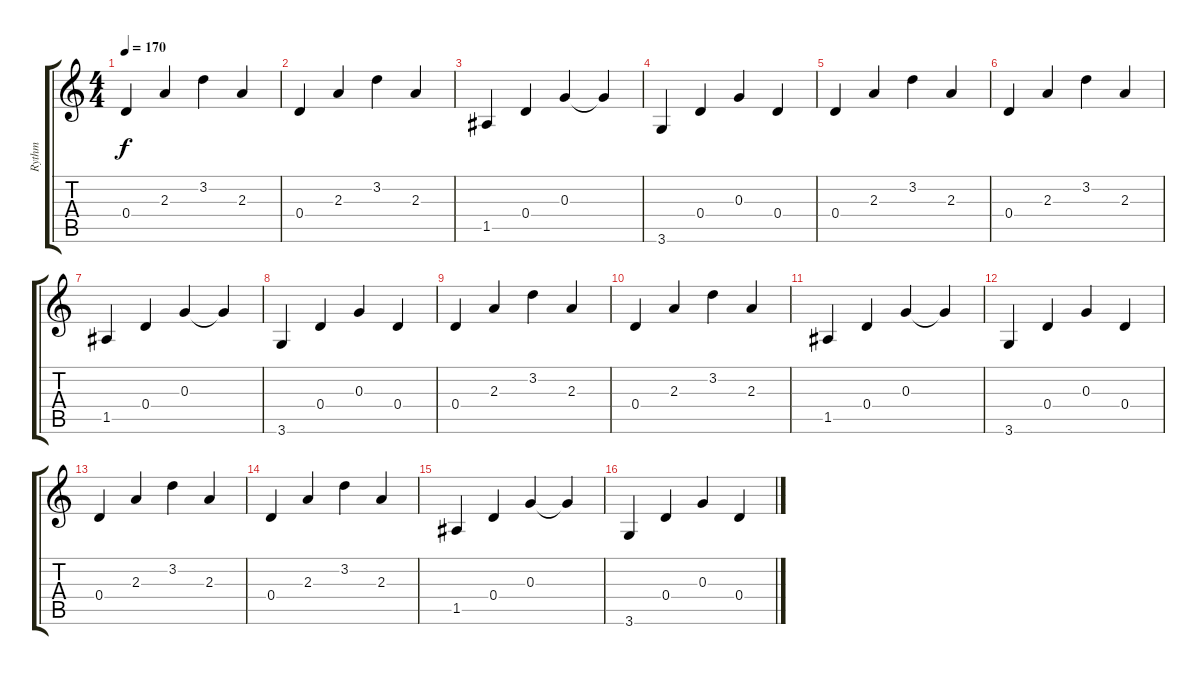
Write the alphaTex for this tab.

\track ("Rythm" "Rythm") {instrument electricguitarclean}
\staff {score tabs}
\tuning (E4 B3 G3 D3 A2 E2) {hide}
\ts (4 4)
\tempo 170
\clef g2
\ks c
0.4.4{dy f} 2.3.4 3.2.4 2.3.4 |
0.4.4 2.3.4 3.2.4 2.3.4 |
1.5.4 0.4.4 0.3.4 0.3{t}.4 |
3.6.4 0.4.4 0.3.4 0.4.4 |
0.4.4 2.3.4 3.2.4 2.3.4 |
0.4.4 2.3.4 3.2.4 2.3.4 |
1.5.4 0.4.4 0.3.4 0.3{t}.4 |
3.6.4 0.4.4 0.3.4 0.4.4 |
0.4.4 2.3.4 3.2.4 2.3.4 |
0.4.4 2.3.4 3.2.4 2.3.4 |
1.5.4 0.4.4 0.3.4 0.3{t}.4 |
3.6.4 0.4.4 0.3.4 0.4.4 |
0.4.4 2.3.4 3.2.4 2.3.4 |
0.4.4 2.3.4 3.2.4 2.3.4 |
1.5.4 0.4.4 0.3.4 0.3{t}.4 |
3.6.4 0.4.4 0.3.4 0.4.4
